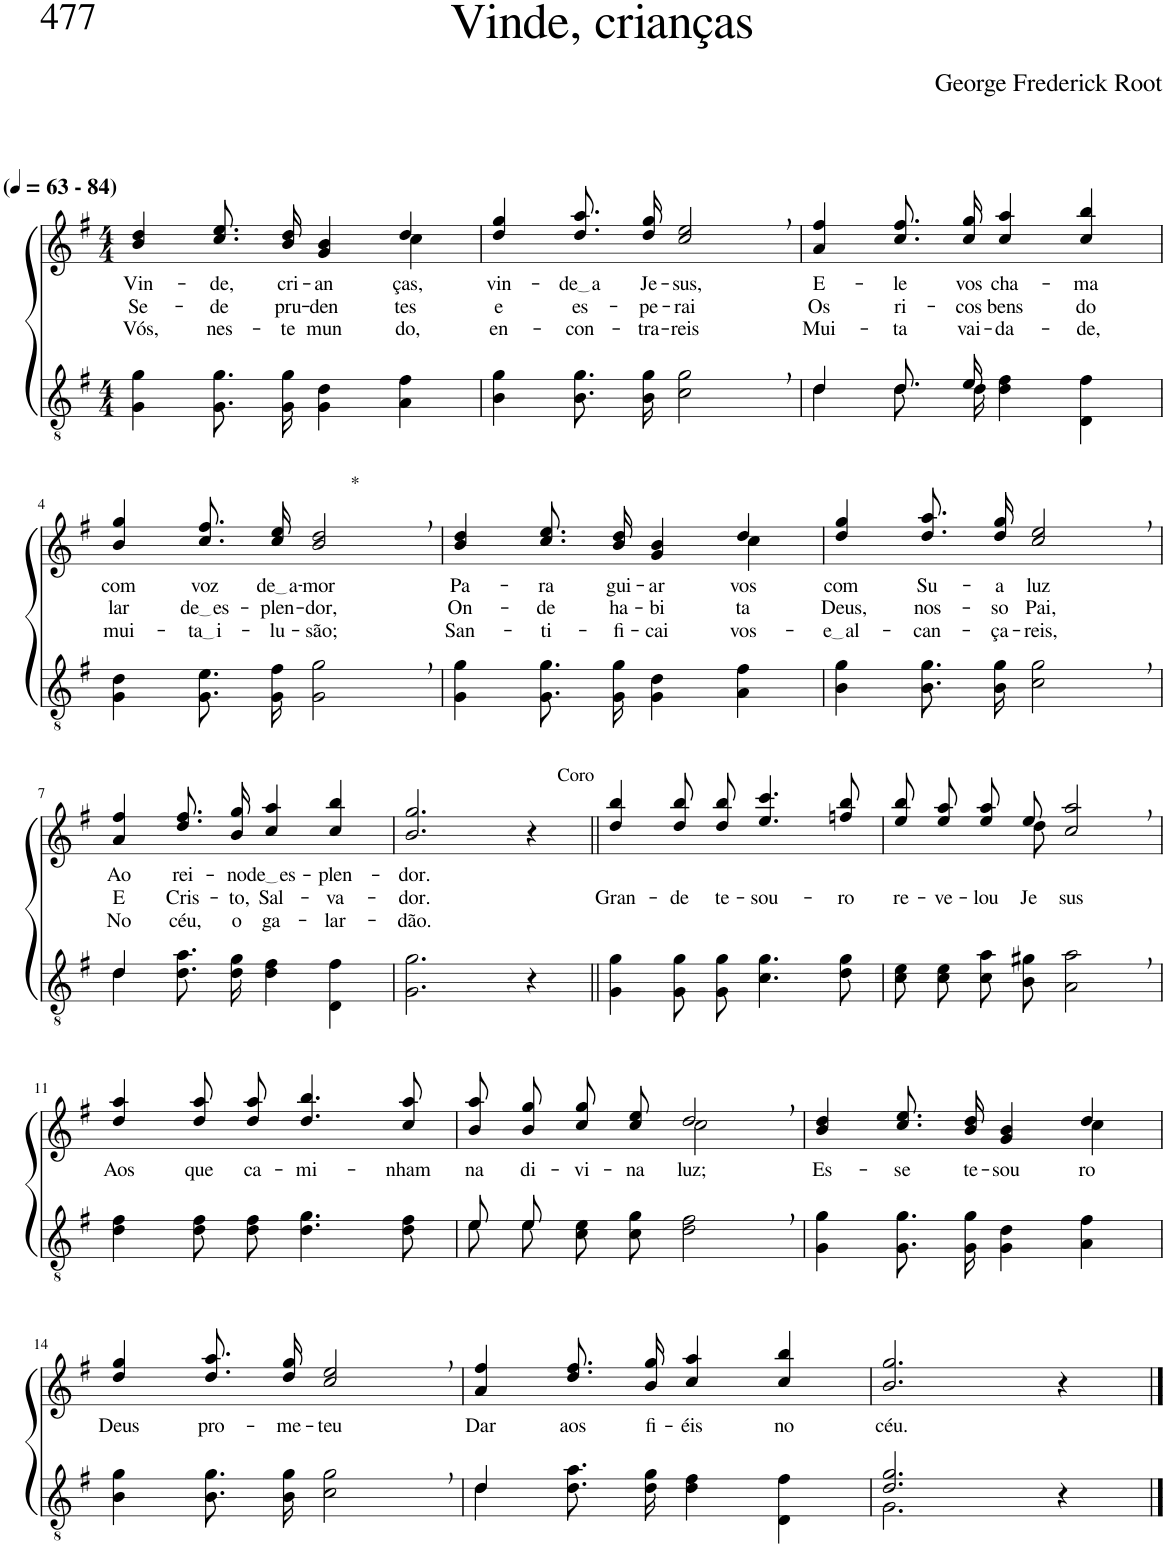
**kern	**kern	**text	**text	**text
*part2	*part1	*part1	*part1	*part1
*staff2	*staff1	*staff1	*staff1	*staff1
*I"Parte III e IV	*I"Parte I e II	*	*	*
*clefGv2	*clefG2	*	*	*
*Trd5c9	*Trd5c9	*	*	*
*k[f#]	*k[f#]	*	*	*
*M4/4	*M4/4	*	*	*
*MM63	*MM63	*	*	*
=1	=1	=1	=1	=1
*	*^	*	*	*
!	!LO:TX:a:B:t=(	!	!	!	!
!	!LO:TX:a:B:t=- 84)	!	!	!	!
!	!	!	!LO:LY:b	!LO:LY:b	!LO:LY:b
4G\ 4g\	2.ryy	4b/ 4dd/	Vin-	Se-	Vós,
!	!	!	!LO:LY:b	!LO:LY:b	!LO:LY:b
8.G\ 8.g\L	.	8.cc\ 8.ee\L	-de,	-de	nes-
!	!	!	!LO:LY:b	!LO:LY:b	!LO:LY:b
16G\ 16g\Jk	.	16b\ 16dd\Jk	cri-	pru-	-te
!	!	!	!LO:LY:b	!LO:LY:b	!LO:LY:b
4G\ 4d\	.	4g/ 4b/	-an-	-den-	mun-
!	!	!	!LO:LY:b	!LO:LY:b	!LO:LY:b
4A\ 4f#\	4cc\	4dd/	-ças,	-tes	-do,
=2	=2	=2	=2	=2	=2
!	!	!	!LO:LY:b	!LO:LY:b	!LO:LY:b
*	*v	*v	*	*	*
4B\ 4g\	4dd/ 4gg/	vin-	e	en-
!	!	!LO:LY:b	!LO:LY:b	!LO:LY:b
8.B\ 8.g\L	8.dd\ 8.aa\L	de a	es-	-con-
!	!	!LO:LY:b	!LO:LY:b	!LO:LY:b
16B\ 16g\Jk	16dd\ 16gg\Jk	Je-	-pe-	-tra-
!	!	!LO:LY:b	!LO:LY:b	!LO:LY:b
2c\, 2g\,	2cc/, 2ee/,	-sus,	-rai	-reis
=3	=3	=3	=3	=3
*^	*	*	*	*
!	!	!	!LO:LY:b	!LO:LY:b	!LO:LY:b
4d/	4d\	4a/ 4ff#/	E-	Os	Mui-
!	!	!	!LO:LY:b	!LO:LY:b	!LO:LY:b
8.d/L	8.d\L	8.cc\ 8.ff#\L	-le	ri-	-ta
!	!	!	!LO:LY:b	!LO:LY:b	!LO:LY:b
16e/Jk	16d\Jk	16cc\ 16gg\Jk	vos	-cos	vai-
!	!	!	!LO:LY:b	!LO:LY:b	!LO:LY:b
2ryy	4d\ 4f#\	4cc/ 4aa/	cha-	bens	-da-
!	!	!	!LO:LY:b	!LO:LY:b	!LO:LY:b
.	4D\ 4f#\	4cc/ 4bb/	-ma	do	-de,
!!LO:LB:g=z
=4	=4	=4	=4	=4	=4
!	!	!	!LO:LY:b	!LO:LY:b	!LO:LY:b
*v	*v	*	*	*	*
4G\ 4d\	4b/ 4gg/	com	lar	mui-
!	!	!LO:LY:b	!LO:LY:b	!LO:LY:b
8.G\ 8.e\L	8.cc\ 8.ff#\L	voz	de es	ta i
!	!	!LO:LY:b	!LO:LY:b	!LO:LY:b
16G\ 16f#\Jk	16cc\ 16ee\Jk	de a	-plen-	-lu-
!	!LO:TX:a:t=*	!	!	!
!	!	!LO:LY:b	!LO:LY:b	!LO:LY:b
2G\, 2g\,	2b/, 2dd/,	-mor	-dor,	-são;
=5	=5	=5	=5	=5
*	*^	*	*	*
!	!	!	!LO:LY:b	!LO:LY:b	!LO:LY:b
4G\ 4g\	2.ryy	4b/ 4dd/	Pa-	On-	San-
!	!	!	!LO:LY:b	!LO:LY:b	!LO:LY:b
8.G\ 8.g\L	.	8.cc\ 8.ee\L	-ra	-de	-ti-
!	!	!	!LO:LY:b	!LO:LY:b	!LO:LY:b
16G\ 16g\Jk	.	16b\ 16dd\Jk	gui-	ha-	-fi-
!	!	!	!LO:LY:b	!LO:LY:b	!LO:LY:b
4G\ 4d\	.	4g/ 4b/	-ar-	-bi-	-cai-
!	!	!	!LO:LY:b	!LO:LY:b	!LO:LY:b
4A\ 4f#\	4cc\	4dd/	-vos	-ta	-vos-
=6	=6	=6	=6	=6	=6
!	!	!	!LO:LY:b	!LO:LY:b	!LO:LY:b
*	*v	*v	*	*	*
4B\ 4g\	4dd/ 4gg/	com	Deus,	e al
!	!	!LO:LY:b	!LO:LY:b	!LO:LY:b
8.B\ 8.g\L	8.dd\ 8.aa\L	Su-	nos-	-can-
!	!	!LO:LY:b	!LO:LY:b	!LO:LY:b
16B\ 16g\Jk	16dd\ 16gg\Jk	-a	-so	-ça-
!	!	!LO:LY:b	!LO:LY:b	!LO:LY:b
2c\, 2g\,	2cc/, 2ee/,	luz	Pai,	-reis,
!!LO:LB:g=z
=7	=7	=7	=7	=7
*^	*	*	*	*
!	!	!	!LO:LY:b	!LO:LY:b	!LO:LY:b
4d\	4d/	4a/ 4ff#/	Ao	E	No
!	!	!	!LO:LY:b	!LO:LY:b	!LO:LY:b
8.d\ 8.a\L	2.ryy	8.dd\ 8.ff#\L	rei-	Cris-	céu,
!	!	!	!LO:LY:b	!LO:LY:b	!LO:LY:b
16d\ 16g\Jk	.	16b\ 16gg\Jk	-no	-to,	o
!	!	!	!LO:LY:b	!LO:LY:b	!LO:LY:b
4d\ 4f#\	.	4cc/ 4aa/	de es	Sal-	ga-
!	!	!	!LO:LY:b	!LO:LY:b	!LO:LY:b
4D\ 4f#\	.	4cc/ 4bb/	-plen-	-va-	-lar-
*v	*v	*	*	*	*
=8	=8	=8	=8	=8
!	!	!LO:LY:b	!LO:LY:b	!LO:LY:b
2.G\ 2.g\	2.b/ 2.gg/	-dor.	-dor.	-dão.
!	!LO:TX:a:t=Coro	!	!	!
4r	4r	.	.	.
=9||	=9||	=9||	=9||	=9||
!	!	!	!LO:LY:b	!
4G\ 4g\	4dd/ 4bb/	.	Gran-	.
!	!	!	!LO:LY:b	!
8G\ 8g\L	8dd\ 8bb\L	.	-de	.
!	!	!	!LO:LY:b	!
8G\ 8g\J	8dd\ 8bb\J	.	te-	.
!	!	!	!LO:LY:b	!
4.c\ 4.g\	4.ee/ 4.ccc/	.	-sou-	.
!	!	!	!LO:LY:b	!
8d\ 8g\	8ffn/ 8bb/	.	-ro	.
=10	=10	=10	=10	=10
!	!	!	!LO:LY:b	!
*	*^	*	*	*
8c\ 8e\L	8ee\ 8bb\L	4.ryy	.	re-	.
!	!	!	!	!LO:LY:b	!
8c\ 8e\J	8ee\ 8aa\J	.	.	-ve-	.
!	!	!	!	!LO:LY:b	!
8c\ 8a\L	8ee\ 8aa\L	.	.	-lou	.
!	!	!	!	!LO:LY:b	!
8B\ 8g#X\J	8ee\J	8dd\	.	Je-	.
!	!	!	!	!LO:LY:b	!
2A\, 2a\,	2cc/, 2aa/,	2ryy	.	-sus	.
!!LO:LB:g=z
=11	=11	=11	=11	=11	=11
!	!	!	!LO:LY:b	!	!
*	*v	*v	*	*	*
4d\ 4f#\	4dd/ 4aa/	Aos	.	.
!	!	!LO:LY:b	!	!
8d\ 8f#\L	8dd\ 8aa\L	que	.	.
!	!	!LO:LY:b	!	!
8d\ 8f#\J	8dd\ 8aa\J	ca-	.	.
!	!	!LO:LY:b	!	!
4.d\ 4.g\	4.dd/ 4.bb/	-mi-	.	.
!	!	!LO:LY:b	!	!
8d\ 8f#\	8cc/ 8aa/	-nham	.	.
=12	=12	=12	=12	=12
*^	*	*	*	*
!	!	!	!LO:LY:b	!	!
*	*	*^	*	*	*
8e/L	8e\L	8b\ 8aa\L	2ryy	na	.	.
!	!	!	!	!LO:LY:b	!	!
8e/J	8e\J	8b\ 8gg\J	.	di-	.	.
!	!	!	!	!LO:LY:b	!	!
2.ryy	8c\ 8e\L	8cc\ 8gg\L	.	-vi-	.	.
!	!	!	!	!LO:LY:b	!	!
.	8c\ 8g\J	8cc\ 8ee\J	.	-na	.	.
!	!	!	!	!LO:LY:b	!	!
.	2d\ 2f#\	2dd,/	2cc\	luz;	.	.
=13	=13	=13	=13	=13	=13	=13
!	!	!	!	!LO:LY:b	!	!
*v	*v	*	*	*	*	*
4G\ 4g\	2.ryy	4b/ 4dd/	Es-	.	.
!	!	!	!LO:LY:b	!	!
8.G\ 8.g\L	.	8.cc\ 8.ee\L	-se	.	.
!	!	!	!LO:LY:b	!	!
16G\ 16g\Jk	.	16b\ 16dd\Jk	te-	.	.
!	!	!	!LO:LY:b	!	!
4G\ 4d\	.	4g/ 4b/	-sou-	.	.
!	!	!	!LO:LY:b	!	!
4A\ 4f#\	4cc\	4dd/	-ro	.	.
!!LO:LB:g=z
=14	=14	=14	=14	=14	=14
!	!	!	!LO:LY:b	!	!
*	*v	*v	*	*	*
4B\ 4g\	4dd/ 4gg/	Deus	.	.
!	!	!LO:LY:b	!	!
8.B\ 8.g\L	8.dd\ 8.aa\L	pro-	.	.
!	!	!LO:LY:b	!	!
16B\ 16g\Jk	16dd\ 16gg\Jk	-me-	.	.
!	!	!LO:LY:b	!	!
2c\, 2g\,	2cc/, 2ee/,	-teu	.	.
=15	=15	=15	=15	=15
*^	*	*	*	*
!	!	!	!LO:LY:b	!	!
4d\	4d/	4a/ 4ff#/	Dar	.	.
!	!	!	!LO:LY:b	!	!
8.d\ 8.a\L	2.ryy	8.dd\ 8.ff#\L	aos	.	.
!	!	!	!LO:LY:b	!	!
16d\ 16g\Jk	.	16b\ 16gg\Jk	fi-	.	.
!	!	!	!LO:LY:b	!	!
4d\ 4f#\	.	4cc/ 4aa/	-éis	.	.
!	!	!	!LO:LY:b	!	!
4D\ 4f#\	.	4cc/ 4bb/	no	.	.
=16	=16	=16	=16	=16	=16
!	!	!	!LO:LY:b	!	!
2.d/ 2.g/	2.G\	2.b/ 2.gg/	céu.	.	.
4r	4ryy	4r	.	.	.
*v	*v	*	*	*	*
==	==	==	==	==
*-	*-	*-	*-	*-
